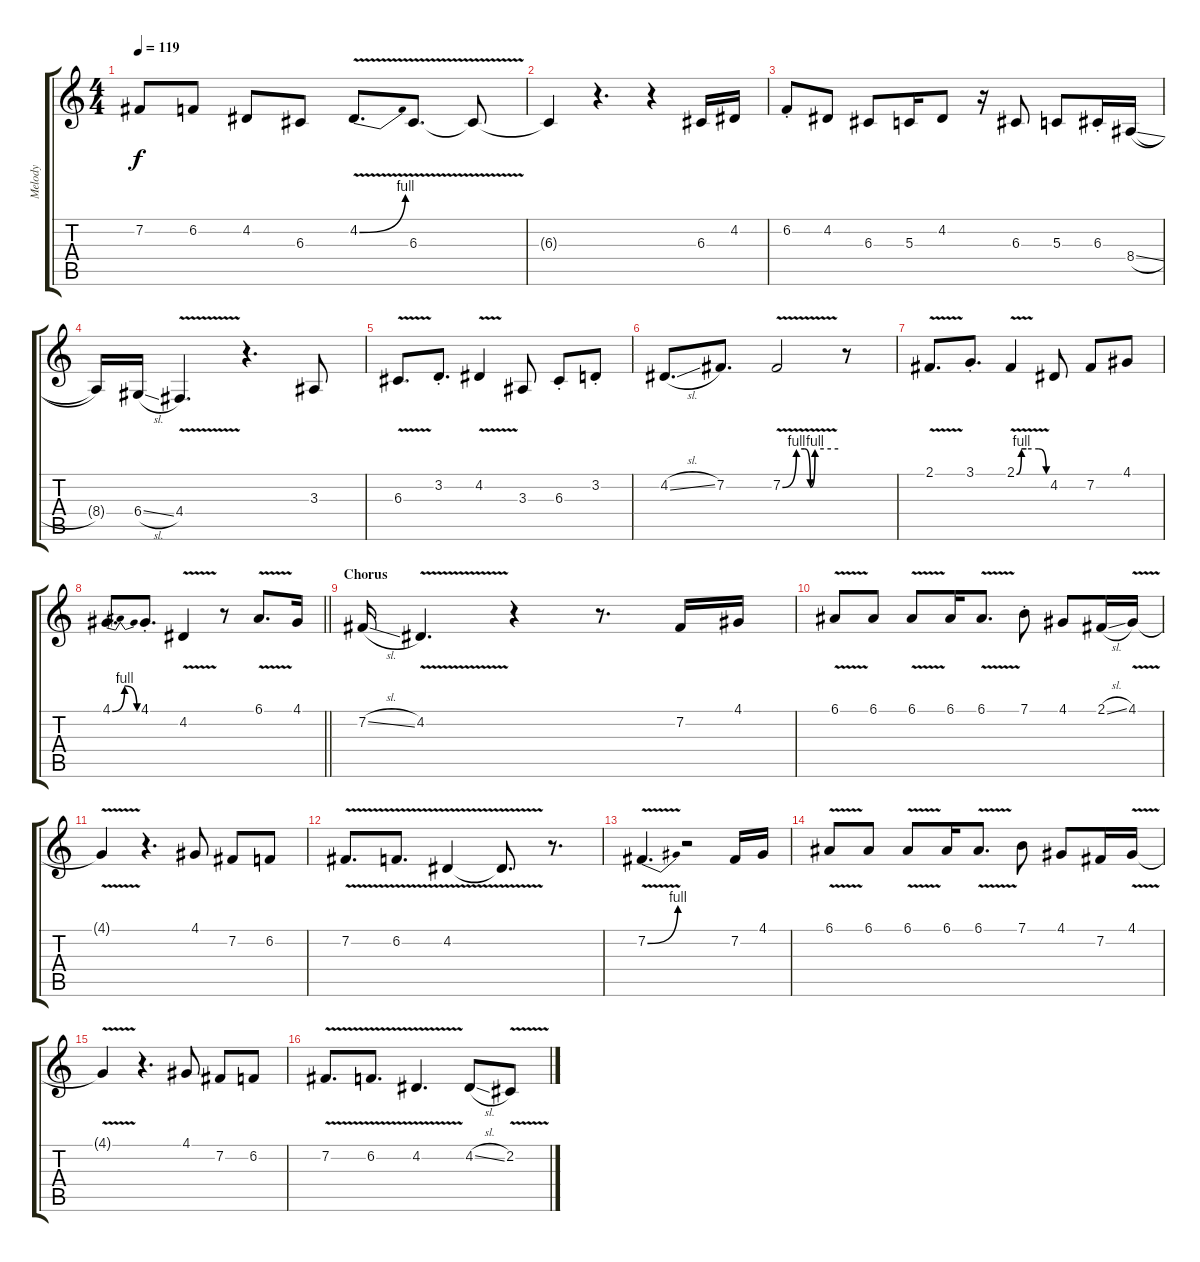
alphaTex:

\track ("Melody" "Melody") {instrument altosax}
\staff {score tabs}
\tuning (E4 B3 G3 D3 A2 E2) {hide}
\ts (4 4)
\tempo 119
\clef g2
\ks c
7.2.8{dy f} 6.2.8 4.2.8 6.3.8 4.2{be (bend 0 0 60 4) v}.8{d} 6.3{v}.8{d} 6.3{t}.8 |
6.3{t}.4 r.4{d} r.4 6.3.16 4.2.16 |
6.2{st}.8 4.2.8 6.3.8 5.3.16 4.2.8 r.16 6.3.8 5.3.8 6.3{st}.16 8.4{sl}.16 |
8.4{t}.16 6.4{sl}.16 4.4{v}.4{d} r.4{d} 3.3.8 |
6.3{v}.8{d} 3.2{st}.8{d} 4.2{v}.4 3.3.8 6.3{st}.8 3.2{st}.8 |
4.2{sl}.8{d} 7.2.8{d} 7.2{be (custom 0 0 15 4 24 4 30 0 35 4 60 4) v}.2 r.8 |
2.1{v}.8{d} 3.1{st}.8{d} 2.1{be (custom 0 0 10 4 20 4 45 4 60 0) v}.4 4.2.8 7.2.8 4.1.8 |
\barLineRight lightlight
4.1{be (bendrelease 0 0 15 4 45 4 60 0)}.8{d} 4.1{st}.8{d} 4.2{v}.4 r.8 6.1{v}.8{d} 4.1.16 |
\section ("" "Chorus")
7.2{sl}.16 4.2{v}.4{d} r.4 r.8{d} 7.2.16 4.1.16 |
6.1{v}.8 6.1.8 6.1{v}.8 6.1.16 6.1{v}.8{d} 7.1{st}.8 4.1.8 2.1{sl}.16 4.1{v}.16 |
4.1{t}.4 r.4{d} 4.1.8 7.2.8 6.2.8 |
7.2{v}.8{d} 6.2{v}.8{d} 4.2{v}.4 4.2{t}.8{d} r.8{d} |
7.2{be (bend 0 0 60 4) v}.4{d} r.2 7.2.16 4.1.16 |
6.1{v}.8 6.1.8 6.1{v}.8 6.1.16 6.1{v}.8{d} 7.1.8 4.1.8 7.2.16 4.1{v}.16 |
4.1{t}.4 r.4{d} 4.1.8 7.2.8 6.2.8 |
7.2{v}.8{d} 6.2{v}.8{d} 4.2{v}.4{d} 4.2{sl}.8 2.2{v}.8
